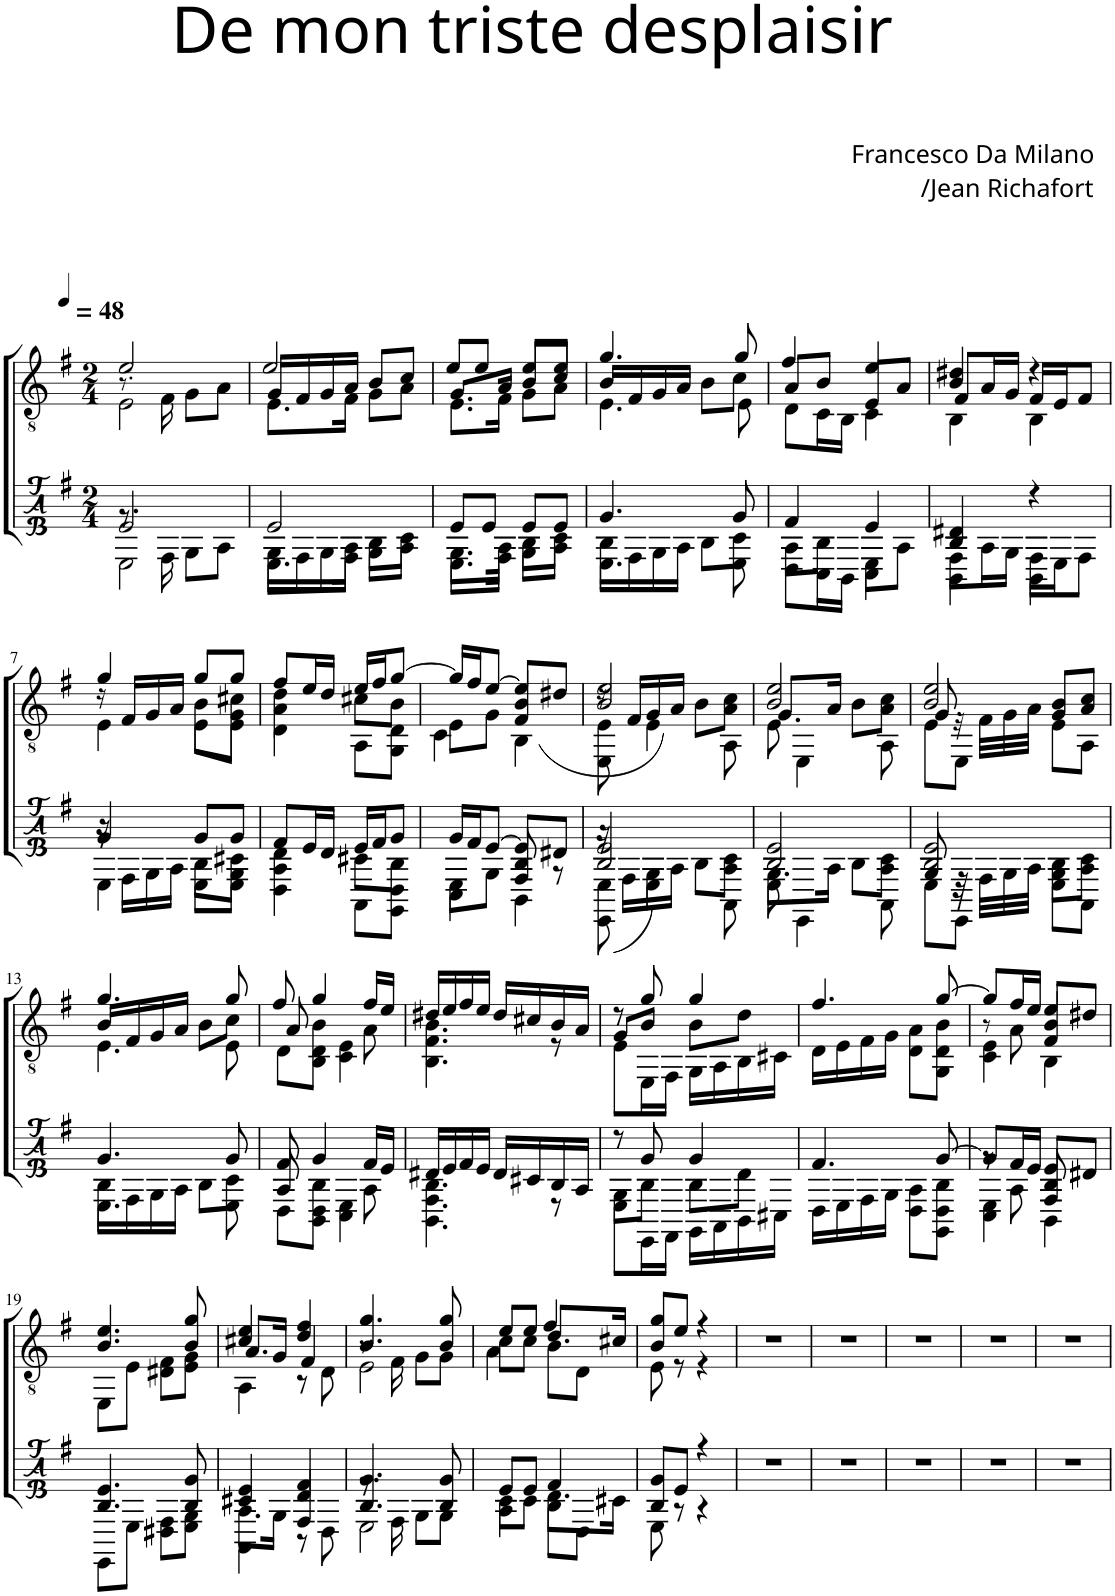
**kern	**kern
*part1	*part1
*staff2	*staff1
*I"Classical Guitar	*
*	*clefGv2
*k[f#]	*k[f#]
*M2/4	*M2/4
=1	=1
*^	*^
*	*^	*	*^
!	!	!	!LO:TX:a:t== 48	!	!
2e/	8.r	2E\	2e/	8.r	2E\
.	16F#\	.	.	16F#\	.
.	8G\L	.	.	8G\L	.
.	8A\J	.	.	8A\J	.
=2	=2	=2	=2	=2	=2
2e/	16G\LL	8.E\L	2e/	16G/LL	8.E\L
.	16F#\	.	.	16F#/	.
.	16G\	.	.	16G/	.
.	16A\JJ	16F#\Jk	.	16A/JJ	16F#\Jk
.	8B\L	8G\L	.	8B/L	8G\L
.	8c\J	8A\J	.	8c/J	8A\J
=3	=3	=3	=3	=3	=3
8e/L	8.G\L	8.E\L	8e/L	8.G/L	8.E\L
8e/J	.	.	8e/J	.	.
.	16A\Jk	16F#\Jk	.	16A/Jk	16F#\Jk
8e/L	8B\L	8G\L	8e/L	8B/L	8G\L
8e/J	8c\J	8A\J	8e/J	8c/J	8A\J
=4	=4	=4	=4	=4	=4
4.g/	16B\LL	4.E\	4.g/	16B/LL	4.E\
.	16F#\	.	.	16F#/	.
.	16G\	.	.	16G/	.
.	16A\JJ	.	.	16A/JJ	.
.	8B\L	.	.	8B\L	.
8g/	8c\J	8E\	8g/	8c\J	8E\
=5	=5	=5	=5	=5	=5
4f#/	8A\L	8D\L	4f#/	8A/L	8D\L
.	8B\J	16C\L	.	8B/J	16C\L
.	.	16BB\JJ	.	.	16BB\JJ
4e/	8E\L	4C\	4e/	8E/L	4C\
.	8A\J	.	.	8A/J	.
=6	=6	=6	=6	=6	=6
4B/ 4d#X/	8F#\L	4BB\	4B/ 4d#X/	8F#/L	4BB\
.	16A\L	.	.	16A/L	.
.	16G\JJ	.	.	16G/JJ	.
4r	16F#\LL	4BB\	4r	16F#/LL	4BB\
.	16E\J	.	.	16E/J	.
.	8F#\J	.	.	8F#/J	.
!!LO:LB:g=z	!!	!!
=7	=7	=7	=7	=7	=7
4g/	16r	4E\	4g/	16r	4E\
.	16F#\LL	.	.	16F#/LL	.
.	16G\	.	.	16G/	.
.	16A\JJ	.	.	16A/JJ	.
8g/L	8B\L	8E\L	8g/L	8B\L	8E\L
8g/J	8G\ 8c#X\J	8E\J	8g/J	8G\ 8c#X\J	8E\J
=8	=8	=8	=8	=8	=8
8f#/L	4A\ 4d\	4D\	8f#/L	4A\ 4d\	4D\
16e/L	.	.	16e/L	.	.
16d/JJ	.	.	16d/JJ	.	.
16e/LL	8c#X\L	8AA\L	16e/LL	8c#X\L	8AA\L
16f#/J	.	.	16f#/J	.	.
8g/J	8B\J	8GG\ 8D\J	[8g/J	8B\J	8GG\ 8D\J
=9	=9	=9	=9	=9	=9
16g/LL	8E\L	4C\	16g/LL]	8E\L	4C\
16f#/J	.	.	16f#/J	.	.
[8e/J	8G\J	.	[8e/J	8G\J	.
8e/L]	8F#/ 8B/	4BB\	8e/L]	8F#/ 8B/	(4BB\
8d#X/J	8r	.	8d#X/J	8ryy	.
=10	=10	=10	=10	=10	=10
2B/ 2e/	16r	8EE\ 8E\	2B/ 2e/	16r	8EE\ 8E\
.	16F#\LL	.	.	16F#/LL	.
.	16G\	4E\	.	16G/	4E\)
.	16A\JJ	.	.	16A/JJ	.
.	8B\L	.	.	8B\L	.
.	8A\ 8c\J	8AA\	.	8A\ 8c\J	8AA\
=11	=11	=11	=11	=11	=11
2B/ 2e/	8.G\L	8E\	2B/ 2e/	8.G/L	8E\
.	.	4EE\	.	.	4EE\
.	16A\Jk	.	.	16A/Jk	.
.	8B\L	.	.	8B\L	.
.	8A\ 8c\J	8AA\	.	8A\ 8c\J	8AA\
=12	=12	=12	=12	=12	=12
2B/ 2e/	8G/	8E\L	2B/ 2e/	8G/	8E\L
.	32r	8EE\J	.	32r	8EE\J
.	32F#\LLL	.	.	32F#\LLL	.
.	32G\	.	.	32G\	.
.	32A\JJJ	.	.	32A\JJJ	.
.	8G\ 8B\L	8E\L	.	8G/ 8B/L	8E\L
.	8A\ 8c\J	8AA\J	.	8A/ 8c/J	8AA\J
!!LO:LB:g=z	!!	!!
=13	=13	=13	=13	=13	=13
4.g/	16B\LL	4.E\	4.g/	16B/LL	4.E\
.	16F#\	.	.	16F#/	.
.	16G\	.	.	16G/	.
.	16A\JJ	.	.	16A/JJ	.
.	8B\L	.	.	8B\L	.
8g/	8c\J	8E\	8g/	8c\J	8E\
=14	=14	=14	=14	=14	=14
8f#/	8A/	8D\L	8f#/	8A/	8D\L
4g/	4B\	8BB\ 8D\J	4g/	4B\	8BB\ 8D\J
.	.	4C\ 4E\	.	.	4C\ 4E\
16f#/LL	8A\	.	16f#/LL	8A\	.
16e/JJ	.	.	16e/JJ	.	.
*	*v	*v	*	*	*
*	*	*	*v	*v
=15	=15	=15	=15
16d#X/LL	4.BB\ 4.F#\ 4.B\	16d#X/LL	4.BB\ 4.F#\ 4.B\
16e/	.	16e/	.
16f#/	.	16f#/	.
16e/JJ	.	16e/JJ	.
16d#/LL	.	16d#/LL	.
16c#X/	.	16c#X/	.
16B/	8r	16B/	8r
16A/JJ	.	16A/JJ	.
=16	=16	=16	=16
*	*^	*	*^
8r	8G\L	8E\L	8r	8G/L	8E\L
8g/	8B\J	16EE\L	8g/	8B/J	16EE\L
.	.	16FF#\JJ	.	.	16FF#\JJ
4g/	8B\L	16GG\LL	4g/	8B\L	16GG\LL
.	.	16AA\	.	.	16AA\
.	8d\J	16BB\	.	8d\J	16BB\
.	.	16C#X\JJ	.	.	16C#X\JJ
*	*v	*v	*	*	*
*	*	*	*v	*v
=17	=17	=17	=17
4.f#/	16D\LL	4.f#/	16D\LL
.	16E\	.	16E\
.	16F#\	.	16F#\
.	16G\JJ	.	16G\JJ
.	8D\ 8A\L	.	8D\ 8A\L
[8g/	8GG\ 8D\ 8B\J	[8g/	8GG\ 8D\ 8B\J
=18	=18	=18	=18
*	*^	*	*^
8g/L]	8r	4C\ 4E\	8g/L]	8r	4C\ 4E\
16f#/L	8A\	.	16f#/L	8A\	.
16e/JJ	.	.	16e/JJ	.	.
8e/L	8F#/ 8B/	4BB\	8e/L	8F#/ 8B/	4BB\
8d#X/J	8ryy	.	8d#X/J	8ryy	.
*	*v	*v	*	*	*
*	*	*	*v	*v
!!LO:LB:g=z
=19	=19	=19	=19
4.B/ 4.e/	8EE\L	4.B/ 4.e/	8EE\L
.	8E\J	.	8E\J
.	8D#X\ 8F#\L	.	8D#X\ 8F#\L
8B/ 8g/	8E\ 8G\J	8B/ 8g/	8E\ 8G\J
=20	=20	=20	=20
*	*^	*	*^
4c#X/ 4e/	8.A\L	4AA\	4c#X/ 4e/	8.A/L	4AA\
.	16G\Jk	.	.	16G/Jk	.
4d/ 4f#/	4F#/	8r	4d/ 4f#/	4F#/	8r
.	.	8D\	.	.	8D\
=21	=21	=21	=21	=21	=21
4.B/ 4.g/	8.r	2E\	4.B/ 4.g/	8.r	2E\
.	16F#\	.	.	16F#\	.
.	8G\L	.	.	8G\L	.
8B/ 8g/	8G\J	.	8B/ 8g/	8G\J	.
=22	=22	=22	=22	=22	=22
8e/L	8c\L	4A\	8e/L	8c\L	4A\
8e/J	8c\J	.	8e/J	8c\J	.
4f#/	8.d\L	8B\L	4f#/	8.d/L	8B\L
.	.	8D\J	.	.	8D\J
.	16c#X\Jk	.	.	16c#X/Jk	.
*	*v	*v	*	*	*
*	*	*	*v	*v
=23	=23	=23	=23
8B/ 8g/L	8E\	8B/ 8g/L	8E\
8e/J	8r	8e/J	8r
4r	4r	4r	4r
*v	*v	*	*
*	*v	*v
=24	=24
2r	2r
=25	=25
2r	2r
=26	=26
2r	2r
=27	=27
2r	2r
=28	=28
2r	2r
=	=
*-	*-
